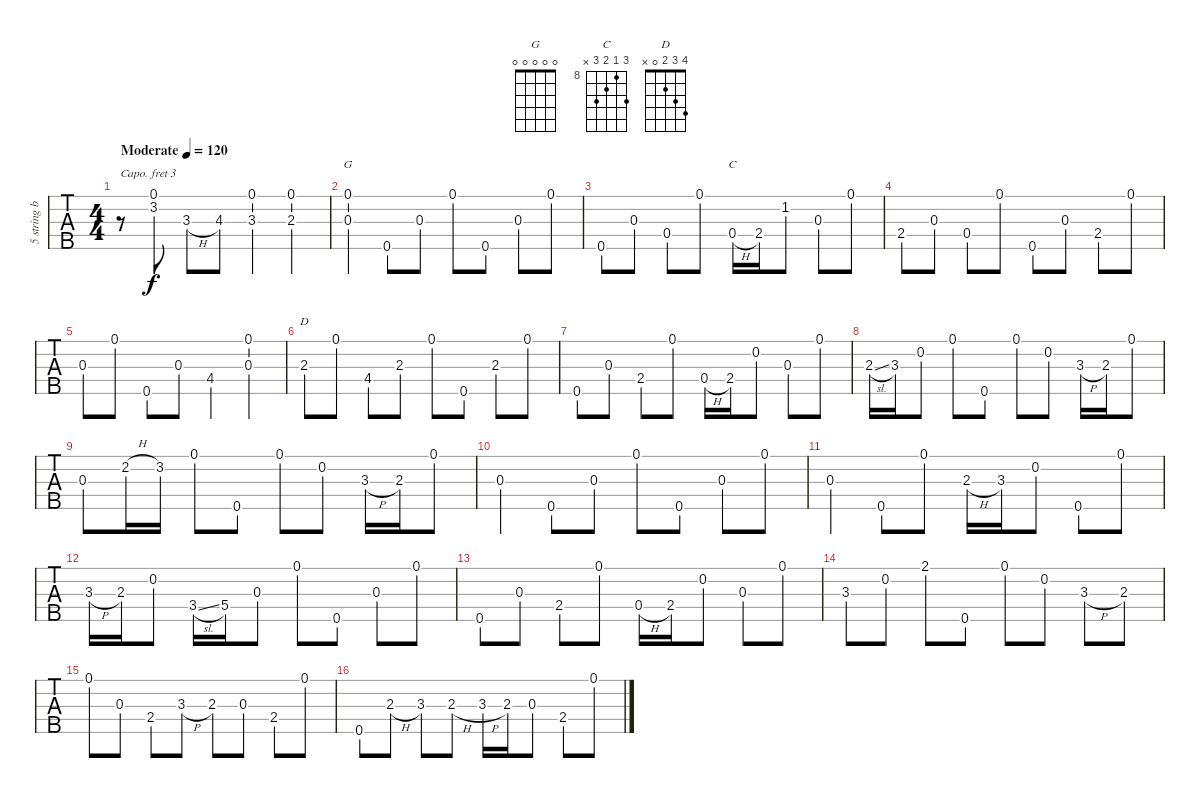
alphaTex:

\track ("5 string banjo" "5 string b") {instrument banjo}
\staff {tabs}
\capo 3
\tuning (D4 B3 G3 D3 G4) {hide}
\displaytranspose 12
\chord ("G" 0 0 0 0 0)
\chord ("C" 10 8 9 10 x) {firstfret 8}
\chord ("D" 4 3 2 0 x)
\ts (4 4)
\tempo (120 "Moderate")
\clef g2
\ks c
r.8{dy f instrument banjo} (0.1 3.2).8 3.3{h}.8 4.3.8 (0.1 3.3).4 (0.1 2.3).4 |
(0.1 0.3).4{ch "G"} 0.5.8 0.3.8 0.1.8 0.5.8 0.3.8 0.1.8 |
0.5.8 0.3.8 0.4.8 0.1.8 0.4{h}.16{ch "C"} 2.4.16 1.2.8 0.3.8 0.1.8 |
2.4.8 0.3.8 0.4.8 0.1.8 0.5.8 0.3.8 2.4.8 0.1.8 |
0.3.8 0.1.8 0.5.8 0.3.8 4.4.4 (0.1 0.3).4 |
2.3.8{ch "D"} 0.1.8 4.4.8 2.3.8 0.1.8 0.5.8 2.3.8 0.1.8 |
0.5.8 0.3.8 2.4.8 0.1.8 0.4{h}.16 2.4.16 0.2.8 0.3.8 0.1.8 |
2.3{sl}.16 3.3.16 0.2.8 0.1.8 0.5.8 0.1.8 0.2.8 3.3{h}.16 2.3.16 0.1.8 |
0.3.8 2.2{h}.16 3.2.16 0.1.8 0.5.8 0.1.8 0.2.8 3.3{h}.16 2.3.16 0.1.8 |
0.3.4 0.5.8 0.3.8 0.1.8 0.5.8 0.3.8 0.1.8 |
0.3.4 0.5.8 0.1.8 2.3{h}.16 3.3.16 0.2.8 0.5.8 0.1.8 |
3.3{h}.16 2.3.16 0.2.8 3.4{sl}.16 5.4.16 0.3.8 0.1.8 0.5.8 0.3.8 0.1.8 |
0.5.8 0.3.8 2.4.8 0.1.8 0.4{h}.16 2.4.16 0.2.8 0.3.8 0.1.8 |
3.3.8 0.2.8 2.1.8 0.5.8 0.1.8 0.2.8 3.3{h}.8 2.3.8 |
0.1.8 0.3.8 2.4.8 3.3{h}.8 2.3.8 0.3.8 2.4.8 0.1.8 |
0.5.8 2.3{h}.8 3.3.8 2.3{h}.8 3.3{h}.16 2.3.16 0.3.8 2.4.8 0.1.8
